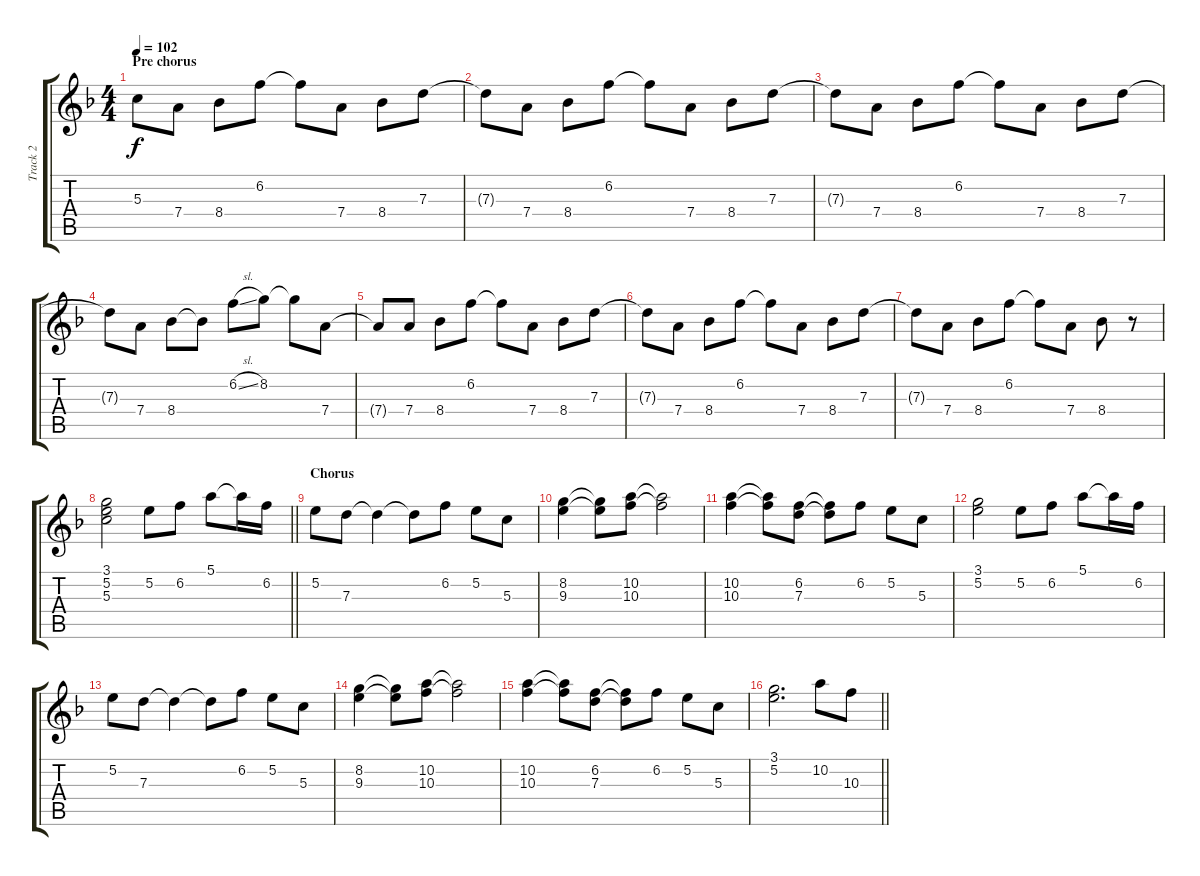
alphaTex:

\track ("Track 2" "Track 2") {instrument acousticguitarsteel}
\staff {score tabs}
\tuning (E4 B3 G3 D3 A2 E2) {hide}
\ts (4 4)
\section ("" "Pre chorus")
\tempo 102
\clef g2
\ks dminor
5.3{t}.8{dy f} 7.4.8 8.4.8 6.2.8 6.2{t}.8 7.4.8 8.4.8 7.3.8 |
7.3{t}.8 7.4.8 8.4.8 6.2.8 6.2{t}.8 7.4.8 8.4.8 7.3.8 |
7.3{t}.8 7.4.8 8.4.8 6.2.8 6.2{t}.8 7.4.8 8.4.8 7.3.8 |
7.3{t}.8 7.4.8 8.4.8 8.4{t}.8 6.2{sl}.8 8.2.8 8.2{t}.8 7.4.8 |
7.4{t}.8 7.4.8 8.4.8 6.2.8 6.2{t}.8 7.4.8 8.4.8 7.3.8 |
7.3{t}.8 7.4.8 8.4.8 6.2.8 6.2{t}.8 7.4.8 8.4.8 7.3.8 |
7.3{t}.8 7.4.8 8.4.8 6.2.8 6.2{t}.8 7.4.8 8.4.8 r.8 |
\barLineRight lightlight
(3.1 5.2 5.3).2 5.2.8 6.2.8 5.1.8 5.1{t}.16 6.2.16 |
\section ("" "Chorus")
5.2.8 7.3.8 7.3{t}.4 7.3{t}.8 6.2.8 5.2.8 5.3.8 |
(8.2 9.3).4 (8.2{t} 9.3{t}).8 (10.2 10.3).8 (10.2{t} 10.3{t}).2 |
(10.2 10.3).4 (10.2{t} 10.3{t}).8 (6.2 7.3).8 (6.2{t} 7.3{t}).8 6.2.8 5.2.8 5.3.8 |
(3.1 5.2).2 5.2.8 6.2.8 5.1.8 5.1{t}.16 6.2.16 |
5.2.8 7.3.8 7.3{t}.4 7.3{t}.8 6.2.8 5.2.8 5.3.8 |
(8.2 9.3).4 (8.2{t} 9.3{t}).8 (10.2 10.3).8 (10.2{t} 10.3{t}).2 |
(10.2 10.3).4 (10.2{t} 10.3{t}).8 (6.2 7.3).8 (6.2{t} 7.3{t}).8 6.2.8 5.2.8 5.3.8 |
\barLineRight lightlight
(3.1 5.2).2{d} 10.2.8 10.3.8
